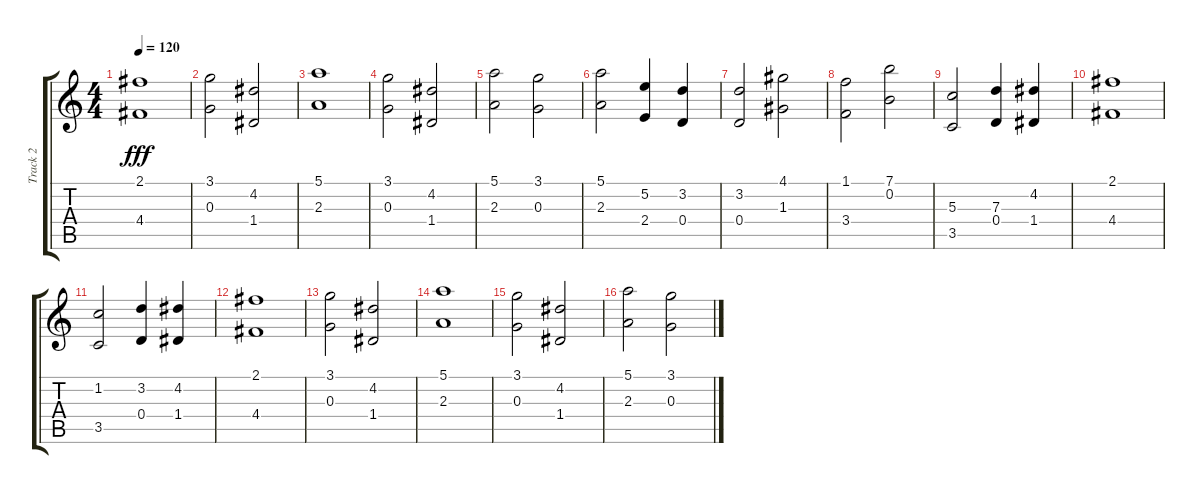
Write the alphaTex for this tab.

\track ("Track 2" "Track 2") {instrument distortionguitar}
\staff {score tabs}
\tuning (E4 B3 G3 D3 A2 E2) {hide}
\ts (4 4)
\tempo 120
\clef g2
\ks c
(2.1 4.4).1{dy fff} |
(3.1 0.3).2 (4.2 1.4).2 |
(5.1 2.3).1 |
(3.1 0.3).2 (4.2 1.4).2 |
(5.1 2.3).2 (3.1 0.3).2 |
(5.1 2.3).2 (5.2 2.4).4 (3.2 0.4).4 |
(3.2 0.4).2 (4.1 1.3).2 |
(1.1 3.4).2 (7.1 0.2).2 |
(5.3 3.5).2 (7.3 0.4).4 (4.2 1.4).4 |
(2.1 4.4).1 |
(1.2 3.5).2 (3.2 0.4).4 (4.2 1.4).4 |
(2.1 4.4).1 |
(3.1 0.3).2 (4.2 1.4).2 |
(5.1 2.3).1 |
(3.1 0.3).2 (4.2 1.4).2 |
(5.1 2.3).2 (3.1 0.3).2
